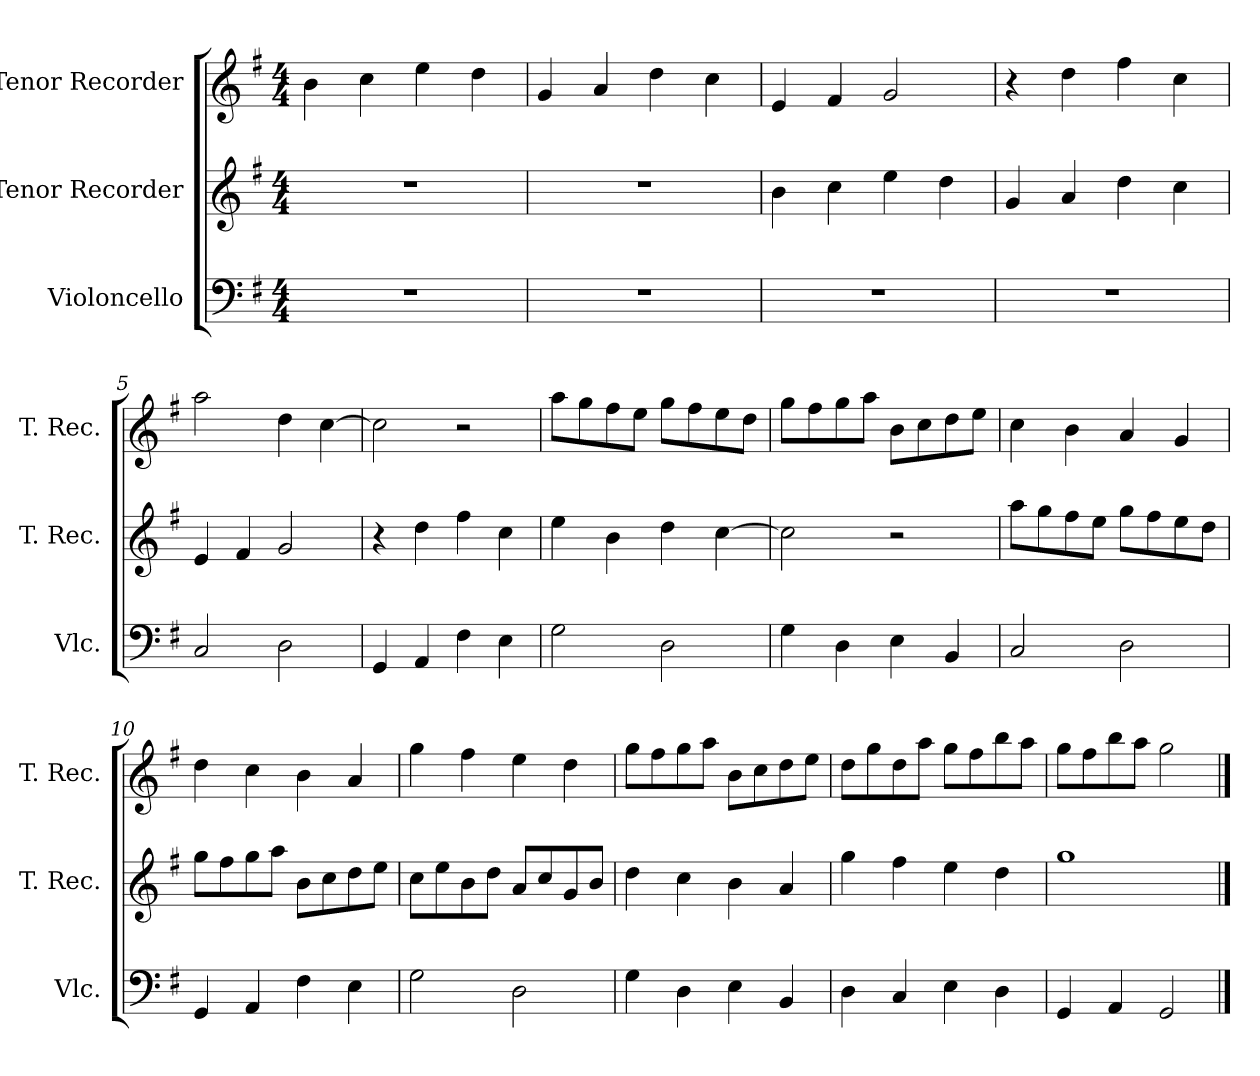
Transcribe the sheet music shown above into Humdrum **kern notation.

**kern	**kern	**kern
*part3	*part2	*part1
*staff3	*staff2	*staff1
*I"Violoncello	*I"Tenor Recorder	*I"Tenor Recorder
*I'Vlc.	*I'T. Rec.	*I'T. Rec.
*clefF4	*clefG2	*clefG2
*k[f#]	*k[f#]	*k[f#]
*M4/4	*M4/4	*M4/4
=1	=1	=1
1r	1r	4b\
.	.	4cc\
.	.	4ee\
.	.	4dd\
=2	=2	=2
1r	1r	4g/
.	.	4a/
.	.	4dd\
.	.	4cc\
=3	=3	=3
1r	4b\	4e/
.	4cc\	4f#/
.	4ee\	2g/
.	4dd\	.
=4	=4	=4
1r	4g/	4r
.	4a/	4dd\
.	4dd\	4ff#\
.	4cc\	4cc\
!!LO:LB:g=z
=5	=5	=5
2C/	4e/	2aa\
.	4f#/	.
2D\	2g/	4dd\
.	.	[4cc\
=6	=6	=6
4GG/	4r	2cc\]
4AA/	4dd\	.
4F#\	4ff#\	2r
4E\	4cc\	.
=7	=7	=7
2G\	4ee\	8aa\L
.	.	8gg\
.	4b\	8ff#\
.	.	8ee\J
2D\	4dd\	8gg\L
.	.	8ff#\
.	[4cc\	8ee\
.	.	8dd\J
=8	=8	=8
4G\	2cc\]	8gg\L
.	.	8ff#\
4D\	.	8gg\
.	.	8aa\J
4E\	2r	8b\L
.	.	8cc\
4BB/	.	8dd\
.	.	8ee\J
!!LO:LB:g=z
=9	=9	=9
2C/	8aa\L	4cc\
.	8gg\	.
.	8ff#\	4b\
.	8ee\J	.
2D\	8gg\L	4a/
.	8ff#\	.
.	8ee\	4g/
.	8dd\J	.
=10	=10	=10
4GG/	8gg\L	4dd\
.	8ff#\	.
4AA/	8gg\	4cc\
.	8aa\J	.
4F#\	8b\L	4b\
.	8cc\	.
4E\	8dd\	4a/
.	8ee\J	.
=11	=11	=11
2G\	8cc\L	4gg\
.	8ee\	.
.	8b\	4ff#\
.	8dd\J	.
2D\	8a/L	4ee\
.	8cc/	.
.	8g/	4dd\
.	8b/J	.
=12	=12	=12
4G\	4dd\	8gg\L
.	.	8ff#\
4D\	4cc\	8gg\
.	.	8aa\J
4E\	4b\	8b\L
.	.	8cc\
4BB/	4a/	8dd\
.	.	8ee\J
!!LO:LB:g=z
=13	=13	=13
4D\	4gg\	8dd\L
.	.	8gg\
4C/	4ff#\	8dd\
.	.	8aa\J
4E\	4ee\	8gg\L
.	.	8ff#\
4D\	4dd\	8bb\
.	.	8aa\J
=14	=14	=14
4GG/	1gg	8gg\L
.	.	8ff#\
4AA/	.	8bb\
.	.	8aa\J
2GG/	.	2gg\
==	==	==
*-	*-	*-
